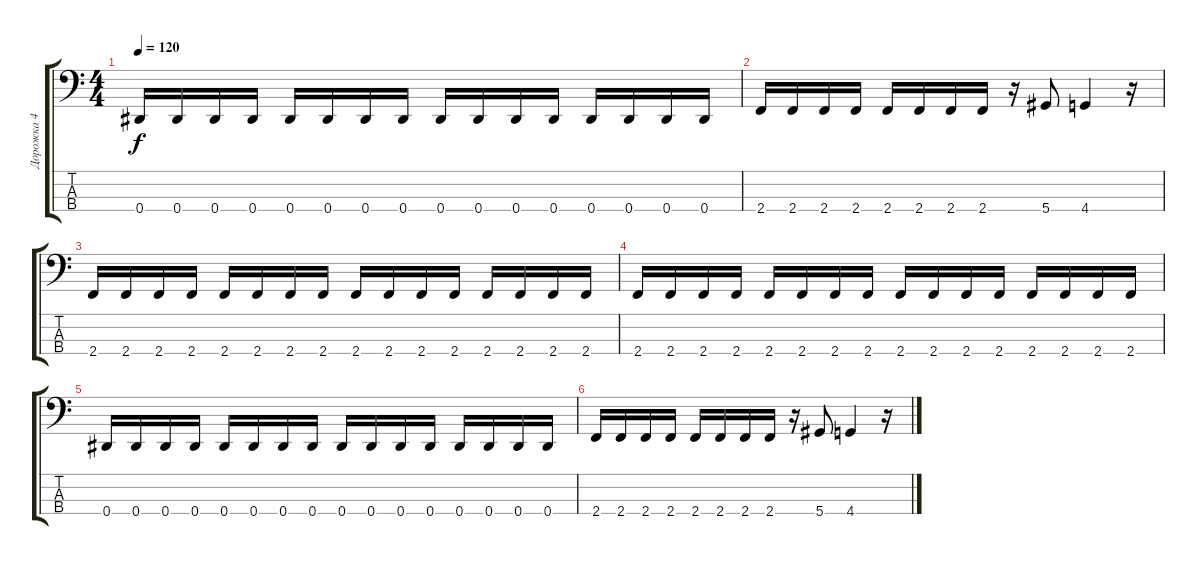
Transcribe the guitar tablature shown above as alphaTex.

\track ("Дорожка 4" "Дорожка 4") {instrument electricbassfinger}
\staff {score tabs}
\tuning (Gb2 Db2 Ab1 Eb1) {hide}
\ts (4 4)
\tempo 120
\clef f4
\ks c
0.4.16{dy f} 0.4.16 0.4.16 0.4.16 0.4.16 0.4.16 0.4.16 0.4.16 0.4.16 0.4.16 0.4.16 0.4.16 0.4.16 0.4.16 0.4.16 0.4.16 |
2.4.16 2.4.16 2.4.16 2.4.16 2.4.16 2.4.16 2.4.16 2.4.16 r.16 5.4.8 4.4.4 r.16 |
2.4.16 2.4.16 2.4.16 2.4.16 2.4.16 2.4.16 2.4.16 2.4.16 2.4.16 2.4.16 2.4.16 2.4.16 2.4.16 2.4.16 2.4.16 2.4.16 |
2.4.16 2.4.16 2.4.16 2.4.16 2.4.16 2.4.16 2.4.16 2.4.16 2.4.16 2.4.16 2.4.16 2.4.16 2.4.16 2.4.16 2.4.16 2.4.16 |
0.4.16 0.4.16 0.4.16 0.4.16 0.4.16 0.4.16 0.4.16 0.4.16 0.4.16 0.4.16 0.4.16 0.4.16 0.4.16 0.4.16 0.4.16 0.4.16 |
2.4.16 2.4.16 2.4.16 2.4.16 2.4.16 2.4.16 2.4.16 2.4.16 r.16 5.4.8 4.4.4 r.16
